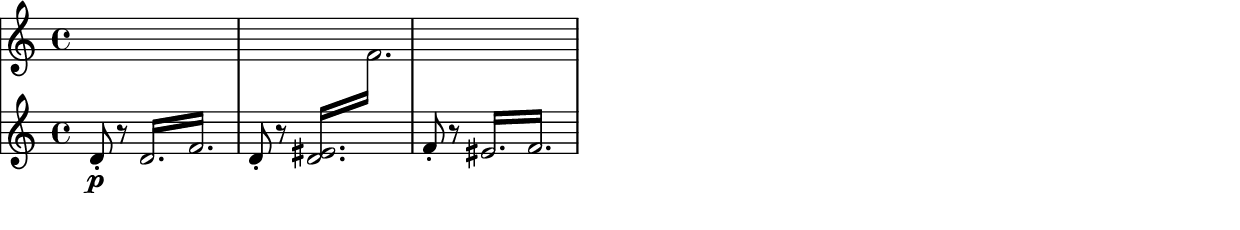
% By using this template you can use the full power of LilyPond.
% For more information plase read the LilyPond documentation:
% http://lilypond.org/doc/v2.12/Documentation/index.html (english)
% http://lilypond.org/doc/v2.12/Documentation/index.de.html (Deutsch)
% http://lilypond.org/doc/v2.12/Documentation/index.fr.html (français)

\version "2.18.2"

\include "lilypond-book-preamble.ly"
\include "deutsch.ly"
#(set-global-staff-size 20)

\paper {
  #(define dump-extents #t)
  ragged-right = ##t
  line-width = 17\cm
}

\layout {
  indent = #0
  \context {
    \Score
    \remove "Bar_number_engraver"
  }
}


  %% Macros

staffUpper = {\change Staff = "1" \stemDown}
staffLower = {\change Staff = "2" \stemUp}
startRepeat = {\set Score.repeatCommands = #'(start-repeat)}
endRepeat = {\set Score.repeatCommands = #'(end-repeat)}
beamAccel = { \override Beam.grow-direction = #RIGHT }
beamDeccel = { \override Beam.grow-direction = #LEFT }
beamNeutral = { \override Beam.grow-direction = #f }

startRit = { \override TextSpanner.bound-details.left.text =
             \markup { \upright "rit." } }
  
music_right = {  
    s1 \bar "|"
    s1 \bar "|"
    s1 \bar "|"
    %s1 \bar "|"
    
    %r4 \repeat unfold 4 { d''32[ g'' d'' bes''] } r4 \bar "|"
}

music_left = {
    d'8\p-. r8 
    \repeat tremolo 6 { d'16 f' }\bar "|" 
    d'8-. r8 \repeat tremolo 6 { <d' eis'>16 \staffUpper f' } \staffLower  \bar "|"
    f'8-. r8 \repeat tremolo 6 { eis'16 f' } \bar "|"
    %<bes f'>8-. r8 \repeat tremolo 6 { <eis' ais'>16 \staffUpper <f' bes'> } \bar "|"

}


\new GrandStaff {
  <<\context Staff = "1" 
            \context Voice = music_right {  \music_right }
          \context Staff = "2" 
            \context Voice = music_left { \music_left }
>>
}
